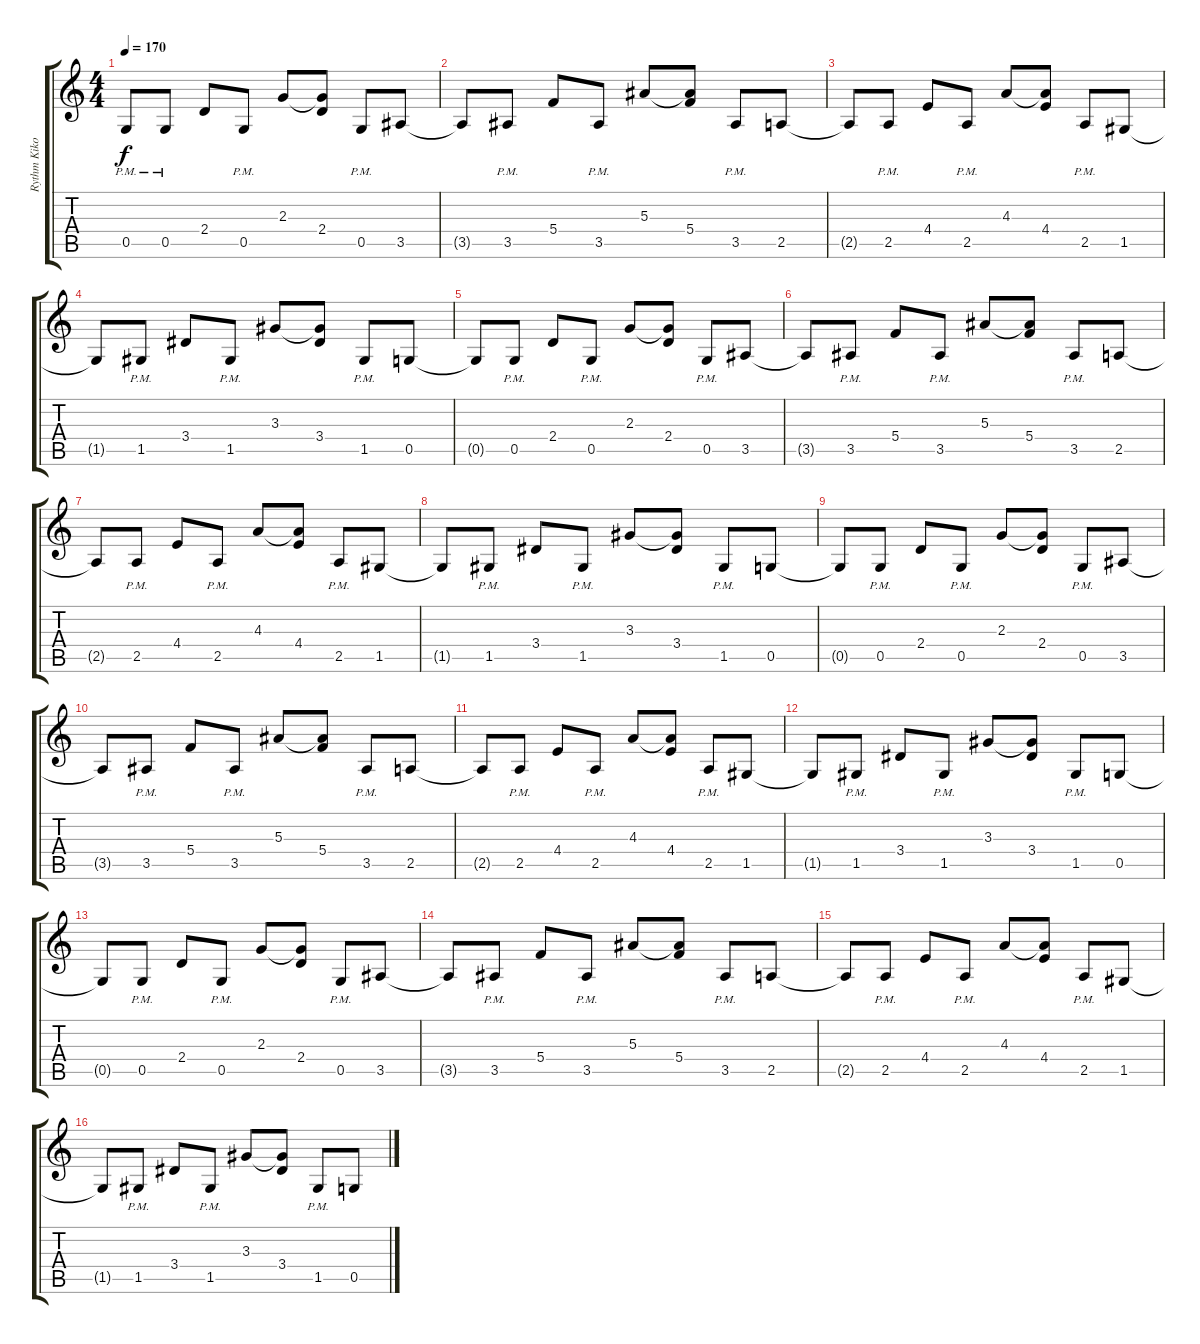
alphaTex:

\track ("Rythm Kiko" "Rythm Kiko") {instrument distortionguitar}
\staff {score tabs}
\tuning (D4 A3 F3 C3 G2 D2) {hide}
\ts (4 4)
\tempo 170
\clef g2
\ks c
0.5{pm}.8{dy f} 0.5{pm}.8 2.4.8 0.5{pm}.8 2.3.8 (2.3{t} 2.4).8 0.5{pm}.8 3.5.8 |
3.5{t}.8 3.5{pm}.8 5.4.8 3.5{pm}.8 5.3.8 (5.3{t} 5.4).8 3.5{pm}.8 2.5.8 |
2.5{t}.8 2.5{pm}.8 4.4.8 2.5{pm}.8 4.3.8 (4.3{t} 4.4).8 2.5{pm}.8 1.5.8 |
1.5{t}.8 1.5{pm}.8 3.4.8 1.5{pm}.8 3.3.8 (3.3{t} 3.4).8 1.5{pm}.8 0.5.8 |
0.5{t}.8 0.5{pm}.8 2.4.8 0.5{pm}.8 2.3.8 (2.3{t} 2.4).8 0.5{pm}.8 3.5.8 |
3.5{t}.8 3.5{pm}.8 5.4.8 3.5{pm}.8 5.3.8 (5.3{t} 5.4).8 3.5{pm}.8 2.5.8 |
2.5{t}.8 2.5{pm}.8 4.4.8 2.5{pm}.8 4.3.8 (4.3{t} 4.4).8 2.5{pm}.8 1.5.8 |
1.5{t}.8 1.5{pm}.8 3.4.8 1.5{pm}.8 3.3.8 (3.3{t} 3.4).8 1.5{pm}.8 0.5.8 |
0.5{t}.8 0.5{pm}.8 2.4.8 0.5{pm}.8 2.3.8 (2.3{t} 2.4).8 0.5{pm}.8 3.5.8 |
3.5{t}.8 3.5{pm}.8 5.4.8 3.5{pm}.8 5.3.8 (5.3{t} 5.4).8 3.5{pm}.8 2.5.8 |
2.5{t}.8 2.5{pm}.8 4.4.8 2.5{pm}.8 4.3.8 (4.3{t} 4.4).8 2.5{pm}.8 1.5.8 |
1.5{t}.8 1.5{pm}.8 3.4.8 1.5{pm}.8 3.3.8 (3.3{t} 3.4).8 1.5{pm}.8 0.5.8 |
0.5{t}.8 0.5{pm}.8 2.4.8 0.5{pm}.8 2.3.8 (2.3{t} 2.4).8 0.5{pm}.8 3.5.8 |
3.5{t}.8 3.5{pm}.8 5.4.8 3.5{pm}.8 5.3.8 (5.3{t} 5.4).8 3.5{pm}.8 2.5.8 |
2.5{t}.8 2.5{pm}.8 4.4.8 2.5{pm}.8 4.3.8 (4.3{t} 4.4).8 2.5{pm}.8 1.5.8 |
1.5{t}.8 1.5{pm}.8 3.4.8 1.5{pm}.8 3.3.8 (3.3{t} 3.4).8 1.5{pm}.8 0.5.8
